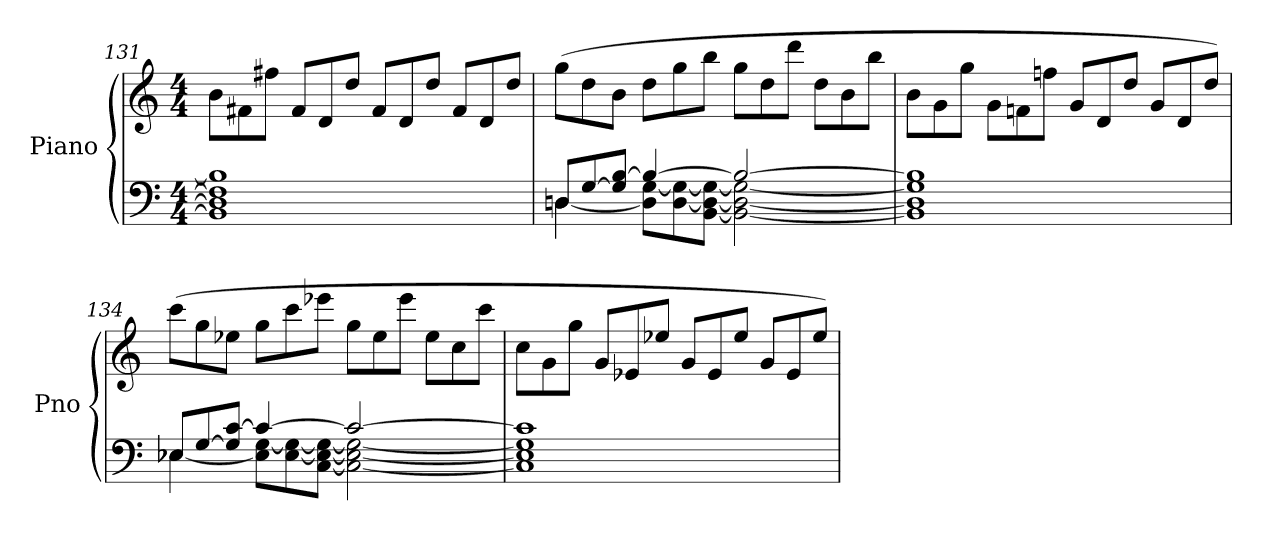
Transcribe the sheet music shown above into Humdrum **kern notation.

**kern	**kern
*part1	*part1
*staff2	*staff1
*I"Piano	*
*I'Pno	*
*clefF4	*clefG2
*k[]	*k[]
*M4/4	*M4/4
=131	=131
*^	*
*	*	*Xtuplet
1B]	1BB] 1D] 1F#]	12b\L
.	.	12f#X\
.	.	12ff#X\J
.	.	12f#/L
.	.	12d/
.	.	12dd/J
.	.	12f#/L
.	.	12d/
.	.	12dd/J
.	.	12f#/L
.	.	12d/
.	.	12dd/J
!!LO:PB:g=z
=132	=132	=132
*Xtuplet	*	*
12Dn/L	[4D\	(12gg\L
[12G/	.	12dd\
12G/] [12B/J	.	12b\J
4B/_	12Dn\] [12G\L	12dd\L
.	[12D\ 12G\_	12gg\
.	[12BB\ 12D\_ 12G\_J	12bb\J
2B/_	2BB\_ 2D\_ 2G\_	12gg\L
.	.	12dd\
.	.	12ddd\J
.	.	12dd\L
.	.	12b\
.	.	12bb\J
=133	=133	=133
1B]	1BB] 1D] 1G]	12b\L
.	.	12g\
.	.	12gg\J
.	.	12g\L
.	.	12fn\
.	.	12ffn\J
.	.	12g/L
.	.	12d/
.	.	12dd/J
.	.	12g/L
.	.	12d/
.	.	12dd/J)
=134	=134	=134
12E-X/L	[4E-\	(12ccc\L
[12G/	.	12gg\
12G/] [12c/J	.	12ee-X\J
4c/_	12E-\] [12G\L	12gg\L
.	[12E-\ 12G\_	12ccc\
.	[12C\ 12E-\_ 12G\_J	12eee-X\J
2c/_	2C\_ 2E-\_ 2G\_	12gg\L
.	.	12ee-\
.	.	12eee-\J
.	.	12ee-\L
.	.	12cc\
.	.	12ccc\J
!!LO:LB:g=z
=135	=135	=135
1c]	1C] 1E-] 1G]	12cc\L
.	.	12g\
.	.	12gg\J
.	.	12g/L
.	.	12e-X/
.	.	12ee-X/J
.	.	12g/L
.	.	12e-/
.	.	12ee-/J
.	.	12g/L
.	.	12e-/
.	.	12ee-/J)
*v	*v	*
=	=
*-	*-
